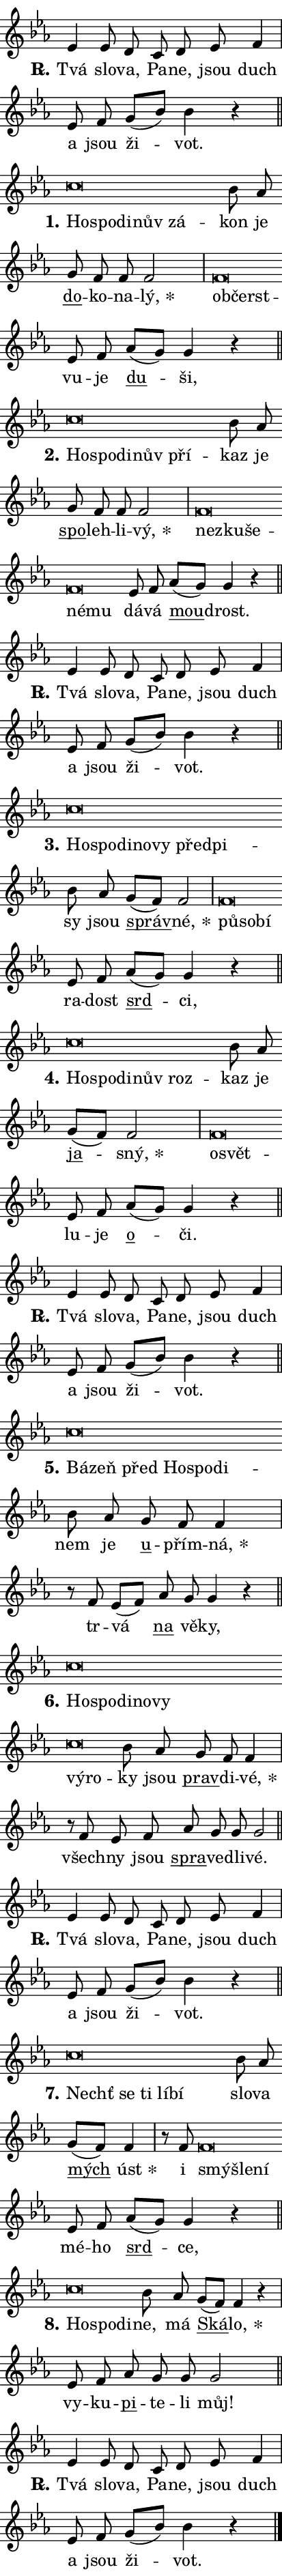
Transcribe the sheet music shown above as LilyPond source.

\version "2.24.0"
\header { tagline = "" }
\paper {
  indent = 0\cm
  top-margin = 0\cm
  right-margin = 0\cm
  bottom-margin = 0\cm
  left-margin = 0\cm
  paper-width = 7\cm
  page-breaking = #ly:one-page-breaking
  system-system-spacing.basic-distance = #11
  score-system-spacing.basic-distance = #11
  ragged-last = ##f
}


%% Author: Thomas Morley
%% https://lists.gnu.org/archive/html/lilypond-user/2020-05/msg00002.html
#(define (line-position grob)
"Returns position of @var[grob} in current system:
   @code{'start}, if at first time-step
   @code{'end}, if at last time-step
   @code{'middle} otherwise
"
  (let* ((col (ly:item-get-column grob))
         (ln (ly:grob-object col 'left-neighbor))
         (rn (ly:grob-object col 'right-neighbor))
         (col-to-check-left (if (ly:grob? ln) ln col))
         (col-to-check-right (if (ly:grob? rn) rn col))
         (break-dir-left
           (and
             (ly:grob-property col-to-check-left 'non-musical #f)
             (ly:item-break-dir col-to-check-left)))
         (break-dir-right
           (and
             (ly:grob-property col-to-check-right 'non-musical #f)
             (ly:item-break-dir col-to-check-right))))
        (cond ((eqv? 1 break-dir-left) 'start)
              ((eqv? -1 break-dir-right) 'end)
              (else 'middle))))

#(define (tranparent-at-line-position vctor)
  (lambda (grob)
  "Relying on @code{line-position} select the relevant enry from @var{vctor}.
Used to determine transparency,"
    (case (line-position grob)
      ((end) (not (vector-ref vctor 0)))
      ((middle) (not (vector-ref vctor 1)))
      ((start) (not (vector-ref vctor 2))))))

noteHeadBreakVisibility =
#(define-music-function (break-visibility)(vector?)
"Makes @code{NoteHead}s transparent relying on @var{break-visibility}"
#{
  \override NoteHead.transparent =
    #(tranparent-at-line-position break-visibility)
#})

#(define delete-ledgers-for-transparent-note-heads
  (lambda (grob)
    "Reads whether a @code{NoteHead} is transparent.
If so this @code{NoteHead} is removed from @code{'note-heads} from
@var{grob}, which is supposed to be @code{LedgerLineSpanner}.
As a result ledgers are not printed for this @code{NoteHead}"
    (let* ((nhds-array (ly:grob-object grob 'note-heads))
           (nhds-list
             (if (ly:grob-array? nhds-array)
                 (ly:grob-array->list nhds-array)
                 '()))
           ;; Relies on the transparent-property being done before
           ;; Staff.LedgerLineSpanner.after-line-breaking is executed.
           ;; This is fragile ...
           (to-keep
             (remove
               (lambda (nhd)
                 (ly:grob-property nhd 'transparent #f))
               nhds-list)))
      ;; TODO find a better method to iterate over grob-arrays, similiar
      ;; to filter/remove etc for lists
      ;; For now rebuilt from scratch
      (set! (ly:grob-object grob 'note-heads)  '())
      (for-each
        (lambda (nhd)
          (ly:pointer-group-interface::add-grob grob 'note-heads nhd))
        to-keep))))

hideNotes = {
  \noteHeadBreakVisibility #begin-of-line-visible
}
unHideNotes = {
  \noteHeadBreakVisibility #all-visible
}

% work-around for resetting accidentals
% https://lilypond.org/doc/v2.23/Documentation/notation/displaying-rhythms#unmetered-music
cadenzaMeasure = {
  \cadenzaOff
  \partial 1024 s1024
  \cadenzaOn
}

#(define-markup-command (accent layout props text) (markup?)
  "Underline accented syllable"
  (interpret-markup layout props
    #{\markup \override #'(offset . 4.3) \underline { #text }#}))

responsum = \markup \concat {
  "R" \hspace #-1.05 \path #0.1 #'((moveto 0 0.07) (lineto 0.9 0.8)) \hspace #0.05 "."
}

\layout {
    \context {
        \Staff
        \remove "Time_signature_engraver"
        \override LedgerLineSpanner.after-line-breaking = #delete-ledgers-for-transparent-note-heads
    }
    \context {
        \Voice {
            \override NoteHead.output-attributes = #'((class . "notehead"))
            \override Hairpin.height = #0.55
        }
    }
    \context {
        \Lyrics {
            \override StanzaNumber.output-attributes = #'((class . "stanzanumber"))
            \override LyricSpace.minimum-distance = #0.9
            \override LyricText.font-name = #"TeX Gyre Schola"
            \override LyricText.font-size = 1
            \override StanzaNumber.font-name = #"TeX Gyre Schola Bold"
            \override StanzaNumber.font-size = 1
        }
    }
}

% magnetic-lyrics.ily
%
%   written by
%     Jean Abou Samra <jean@abou-samra.fr>
%     Werner Lemberg <wl@gnu.org>
%
%   adapted by
%     Jiri Hon <jiri.hon@gmail.com>
%
% Version 2022-Apr-15

% https://www.mail-archive.com/lilypond-user@gnu.org/msg149350.html

#(define (Left_hyphen_pointer_engraver context)
   "Collect syllable-hyphen-syllable occurrences in lyrics and store
them in properties.  This engraver only looks to the left.  For
example, if the lyrics input is @code{foo -- bar}, it does the
following.

@itemize @bullet
@item
Set the @code{text} property of the @code{LyricHyphen} grob between
@q{foo} and @q{bar} to @code{foo}.

@item
Set the @code{left-hyphen} property of the @code{LyricText} grob with
text @q{foo} to the @code{LyricHyphen} grob between @q{foo} and
@q{bar}.
@end itemize

Use this auxiliary engraver in combination with the
@code{lyric-@/text::@/apply-@/magnetic-@/offset!} hook."
   (let ((hyphen #f)
         (text #f))
     (make-engraver
      (acknowledgers
       ((lyric-syllable-interface engraver grob source-engraver)
        (set! text grob)))
      (end-acknowledgers
       ((lyric-hyphen-interface engraver grob source-engraver)
        ;(when (not (grob::has-interface grob 'lyric-space-interface))
          (set! hyphen grob)));)
      ((stop-translation-timestep engraver)
       (when (and text hyphen)
         (ly:grob-set-object! text 'left-hyphen hyphen))
       (set! text #f)
       (set! hyphen #f)))))

#(define (lyric-text::apply-magnetic-offset! grob)
   "If the space between two syllables is less than the value in
property @code{LyricText@/.details@/.squash-threshold}, move the right
syllable to the left so that it gets concatenated with the left
syllable.

Use this function as a hook for
@code{LyricText@/.after-@/line-@/breaking} if the
@code{Left_@/hyphen_@/pointer_@/engraver} is active."
   (let ((hyphen (ly:grob-object grob 'left-hyphen #f)))
     (when hyphen
       (let ((left-text (ly:spanner-bound hyphen LEFT)))
         (when (grob::has-interface left-text 'lyric-syllable-interface)
           (let* ((common (ly:grob-common-refpoint grob left-text X))
                  (this-x-ext (ly:grob-extent grob common X))
                  (left-x-ext
                   (begin
                     ;; Trigger magnetism for left-text.
                     (ly:grob-property left-text 'after-line-breaking)
                     (ly:grob-extent left-text common X)))
                  ;; `delta` is the gap width between two syllables.
                  (delta (- (interval-start this-x-ext)
                            (interval-end left-x-ext)))
                  (details (ly:grob-property grob 'details))
                  (threshold (assoc-get 'squash-threshold details 0.2)))
             (when (< delta threshold)
               (let* (;; We have to manipulate the input text so that
                      ;; ligatures crossing syllable boundaries are not
                      ;; disabled.  For languages based on the Latin
                      ;; script this is essentially a beautification.
                      ;; However, for non-Western scripts it can be a
                      ;; necessity.
                      (lt (ly:grob-property left-text 'text))
                      (rt (ly:grob-property grob 'text))
                      (is-space (grob::has-interface hyphen 'lyric-space-interface))
                      (space (if is-space " " ""))
                      (space-markup (grob-interpret-markup grob " "))
                      (space-size (interval-length (ly:stencil-extent space-markup X)))
                      (extra-delta (if is-space space-size 0))
                      ;; Append new syllable.
                      (ltrt-space (if (and (string? lt) (string? rt))
                                (string-append lt space rt)
                                (make-concat-markup (list lt space rt))))
                      ;; Right-align `ltrt` to the right side.
                      (ltrt-space-markup (grob-interpret-markup
                               grob
                               (make-translate-markup
                                (cons (interval-length this-x-ext) 0)
                                (make-right-align-markup ltrt-space)))))
                 (begin
                   ;; Don't print `left-text`.
                   (ly:grob-set-property! left-text 'stencil #f)
                   ;; Set text and stencil (which holds all collected
                   ;; syllables so far) and shift it to the left.
                   (ly:grob-set-property! grob 'text ltrt-space)
                   (ly:grob-set-property! grob 'stencil ltrt-space-markup)
                   (ly:grob-translate-axis! grob (- (- delta extra-delta)) X))))))))))


#(define (lyric-hyphen::displace-bounds-first grob)
   ;; Make very sure this callback isn't triggered too early.
   (let ((left (ly:spanner-bound grob LEFT))
         (right (ly:spanner-bound grob RIGHT)))
     (ly:grob-property left 'after-line-breaking)
     (ly:grob-property right 'after-line-breaking)
     (ly:lyric-hyphen::print grob)))

squashThreshold = #0.4

\layout {
  \context {
    \Lyrics
    \consists #Left_hyphen_pointer_engraver
    \override LyricText.after-line-breaking =
      #lyric-text::apply-magnetic-offset!
    \override LyricHyphen.stencil = #lyric-hyphen::displace-bounds-first
    \override LyricText.details.squash-threshold = \squashThreshold
    \override LyricHyphen.minimum-distance = 0
    \override LyricHyphen.minimum-length = \squashThreshold
  }
}

squash = \override LyricText.details.squash-threshold = 9999
unSquash = \override LyricText.details.squash-threshold = \squashThreshold

left = \override LyricText.self-alignment-X = #LEFT
unLeft = \revert LyricText.self-alignment-X

starOffset = #(lambda (grob) 
                (let ((x_offset (ly:self-alignment-interface::aligned-on-x-parent grob)))
                  (if (= x_offset 0) 0 (+ x_offset 1.2))))

star = #(define-music-function (syllable)(string?)
"Append star separator at the end of a syllable"
#{
  \once \override LyricText.X-offset = #starOffset
  \lyricmode { \markup {
    #syllable
    \override #'((font-name . "TeX Gyre Schola Bold")) \hspace #0.2 \lower #0.65 \larger "*"
  } }
#})

starAccent = #(define-music-function (syllable)(string?)
"Append star separator at the end of a syllable and make accent"
#{
  \once \override LyricText.X-offset = #starOffset
  \lyricmode { \markup {
    \accent #syllable
    \override #'((font-name . "TeX Gyre Schola Bold")) \hspace #0.2 \lower #0.65 \larger "*"
  } }
#})

breath = #(define-music-function (syllable)(string?)
"Append breathing indicator at the end of a syllable"
#{
  \lyricmode { \markup { #syllable "+" } }
#})

optionalBreath = #(define-music-function (syllable)(string?)
"Append optional breathing indicator at the end of a syllable"
#{
  \lyricmode { \markup { #syllable "(+)" } }
#})


\score {
    <<
        \new Voice = "melody" { \cadenzaOn \key es \major \relative { es'4 es8 d c d es f4 \cadenzaMeasure \bar "|" es8 f \bar "" g[( bes)] bes4 r \cadenzaMeasure \bar "||" \break } }
        \new Lyrics \lyricsto "melody" { \lyricmode { \set stanza = \responsum
Tvá slo -- va, Pa -- ne, jsou duch a jsou ži -- vot. } }
    >>
    \layout {}
}

\score {
    <<
        \new Voice = "melody" { \cadenzaOn \key es \major \relative { c''\breve*1/16 \hideNotes \breve*1/16 \bar "" \breve*1/16 \bar "" \breve*1/16 \breve*1/16 \bar "" \unHideNotes bes8 as \bar "" g f f f2 \cadenzaMeasure \bar "|" f\breve*1/16 \hideNotes \breve*1/16 \bar "" \unHideNotes es8 f \bar "" as[( g)] g4 r \cadenzaMeasure \bar "||" \break } }
        \new Lyrics \lyricsto "melody" { \lyricmode { \set stanza = "1."
\left Ho -- \squash spo -- di -- nův zá -- \unLeft \unSquash kon je \markup \accent do -- ko -- na -- \star lý, \left ob -- \squash čerst -- \unLeft \unSquash vu -- je \markup \accent du -- ši, } }
    >>
    \layout {}
}

\score {
    <<
        \new Voice = "melody" { \cadenzaOn \key es \major \relative { c''\breve*1/16 \hideNotes \breve*1/16 \bar "" \breve*1/16 \bar "" \breve*1/16 \breve*1/16 \bar "" \unHideNotes bes8 as \bar "" g f f f2 \cadenzaMeasure \bar "|" f\breve*1/16 \hideNotes \breve*1/16 \bar "" \breve*1/16 \bar "" \breve*1/16 \breve*1/16 \bar "" \unHideNotes es8 f \bar "" as[( g)] g4 r \cadenzaMeasure \bar "||" \break } }
        \new Lyrics \lyricsto "melody" { \lyricmode { \set stanza = "2."
\left Ho -- \squash spo -- di -- nův pří -- \unLeft \unSquash kaz je \markup \accent spo -- leh -- li -- \star vý, \left ne -- \squash zku -- še -- né -- mu \unLeft \unSquash dá -- vá \markup \accent mou -- drost. } }
    >>
    \layout {}
}

\score {
    <<
        \new Voice = "melody" { \cadenzaOn \key es \major \relative { es'4 es8 d c d es f4 \cadenzaMeasure \bar "|" es8 f \bar "" g[( bes)] bes4 r \cadenzaMeasure \bar "||" \break } }
        \new Lyrics \lyricsto "melody" { \lyricmode { \set stanza = \responsum
Tvá slo -- va, Pa -- ne, jsou duch a jsou ži -- vot. } }
    >>
    \layout {}
}

\score {
    <<
        \new Voice = "melody" { \cadenzaOn \key es \major \relative { c''\breve*1/16 \hideNotes \breve*1/16 \bar "" \breve*1/16 \bar "" \breve*1/16 \bar "" \breve*1/16 \bar "" \breve*1/16 \breve*1/16 \bar "" \unHideNotes bes8 as \bar "" g[( f)] f2 \cadenzaMeasure \bar "|" f\breve*1/16 \hideNotes \breve*1/16 \breve*1/16 \bar "" \unHideNotes es8 f \bar "" as[( g)] g4 r \cadenzaMeasure \bar "||" \break } }
        \new Lyrics \lyricsto "melody" { \lyricmode { \set stanza = "3."
\left Ho -- \squash spo -- di -- no -- vy před -- pi -- \unLeft \unSquash sy jsou \markup \accent správ -- \star né, \left pů -- \squash so -- bí \unLeft \unSquash ra -- dost \markup \accent srd -- ci, } }
    >>
    \layout {}
}

\score {
    <<
        \new Voice = "melody" { \cadenzaOn \key es \major \relative { c''\breve*1/16 \hideNotes \breve*1/16 \bar "" \breve*1/16 \bar "" \breve*1/16 \breve*1/16 \bar "" \unHideNotes bes8 as \bar "" g[( f)] f2 \cadenzaMeasure \bar "|" f\breve*1/16 \hideNotes \breve*1/16 \bar "" \unHideNotes es8 f \bar "" as[( g)] g4 r \cadenzaMeasure \bar "||" \break } }
        \new Lyrics \lyricsto "melody" { \lyricmode { \set stanza = "4."
\left Ho -- \squash spo -- di -- nův roz -- \unLeft \unSquash kaz je \markup \accent ja -- \star sný, \left o -- \squash svět -- \unLeft \unSquash lu -- je \markup \accent o -- či. } }
    >>
    \layout {}
}

\score {
    <<
        \new Voice = "melody" { \cadenzaOn \key es \major \relative { es'4 es8 d c d es f4 \cadenzaMeasure \bar "|" es8 f \bar "" g[( bes)] bes4 r \cadenzaMeasure \bar "||" \break } }
        \new Lyrics \lyricsto "melody" { \lyricmode { \set stanza = \responsum
Tvá slo -- va, Pa -- ne, jsou duch a jsou ži -- vot. } }
    >>
    \layout {}
}

\score {
    <<
        \new Voice = "melody" { \cadenzaOn \key es \major \relative { c''\breve*1/16 \hideNotes \breve*1/16 \bar "" \breve*1/16 \bar "" \breve*1/16 \bar "" \breve*1/16 \breve*1/16 \bar "" \unHideNotes bes8 as \bar "" g f f4 \cadenzaMeasure \bar "|" r8 f8 es8[( f)] \bar "" as g g4 r \cadenzaMeasure \bar "||" \break } }
        \new Lyrics \lyricsto "melody" { \lyricmode { \set stanza = "5."
\left Bá -- \squash zeň před Ho -- spo -- di -- \unLeft \unSquash nem je \markup \accent u -- přím -- \star ná, tr -- vá \markup \accent na vě -- ky, } }
    >>
    \layout {}
}

\score {
    <<
        \new Voice = "melody" { \cadenzaOn \key es \major \relative { c''\breve*1/16 \hideNotes \breve*1/16 \bar "" \breve*1/16 \bar "" \breve*1/16 \bar "" \breve*1/16 \bar "" \breve*1/16 \breve*1/16 \bar "" \unHideNotes bes8 as \bar "" g f f4 \cadenzaMeasure \bar "|" r8 f es8 f \bar "" as g g g2 \cadenzaMeasure \bar "||" \break } }
        \new Lyrics \lyricsto "melody" { \lyricmode { \set stanza = "6."
\left Ho -- \squash spo -- di -- no -- vy vý -- ro -- \unLeft \unSquash ky jsou \markup \accent prav -- di -- \star vé, všech -- ny jsou \markup \accent spra -- ve -- dli -- vé. } }
    >>
    \layout {}
}

\score {
    <<
        \new Voice = "melody" { \cadenzaOn \key es \major \relative { es'4 es8 d c d es f4 \cadenzaMeasure \bar "|" es8 f \bar "" g[( bes)] bes4 r \cadenzaMeasure \bar "||" \break } }
        \new Lyrics \lyricsto "melody" { \lyricmode { \set stanza = \responsum
Tvá slo -- va, Pa -- ne, jsou duch a jsou ži -- vot. } }
    >>
    \layout {}
}

\score {
    <<
        \new Voice = "melody" { \cadenzaOn \key es \major \relative { c''\breve*1/16 \hideNotes \breve*1/16 \bar "" \breve*1/16 \bar "" \breve*1/16 \breve*1/16 \bar "" \unHideNotes bes8 as \bar "" g[( f)] f4 \cadenzaMeasure \bar "|" r8 f8 f\breve*1/16 \hideNotes \breve*1/16 \breve*1/16 \bar "" \unHideNotes es8 f \bar "" as[( g)] g4 r \cadenzaMeasure \bar "||" \break } }
        \new Lyrics \lyricsto "melody" { \lyricmode { \set stanza = "7."
\left Nechť \squash se ti lí -- bí \unLeft \unSquash slo -- va \markup \accent mých \star úst i \left smý -- \squash šle -- ní \unLeft \unSquash mé -- ho \markup \accent srd -- ce, } }
    >>
    \layout {}
}

\score {
    <<
        \new Voice = "melody" { \cadenzaOn \key es \major \relative { c''\breve*1/16 \hideNotes \breve*1/16 \breve*1/16 \bar "" \unHideNotes bes8 as \bar "" g[( f)] f4 r \cadenzaMeasure \bar "|" es8 f \bar "" as g g g2 \cadenzaMeasure \bar "||" \break } }
        \new Lyrics \lyricsto "melody" { \lyricmode { \set stanza = "8."
\left Ho -- \squash spo -- di -- \unLeft \unSquash ne, má \markup \accent Ská -- \star lo, vy -- ku -- \markup \accent pi -- te -- li můj! } }
    >>
    \layout {}
}

\score {
    <<
        \new Voice = "melody" { \cadenzaOn \key es \major \relative { es'4 es8 d c d es f4 \cadenzaMeasure \bar "|" es8 f \bar "" g[( bes)] bes4 r \cadenzaMeasure \bar "||" \break } \bar "|." }
        \new Lyrics \lyricsto "melody" { \lyricmode { \set stanza = \responsum
Tvá slo -- va, Pa -- ne, jsou duch a jsou ži -- vot. } }
    >>
    \layout {}
}
